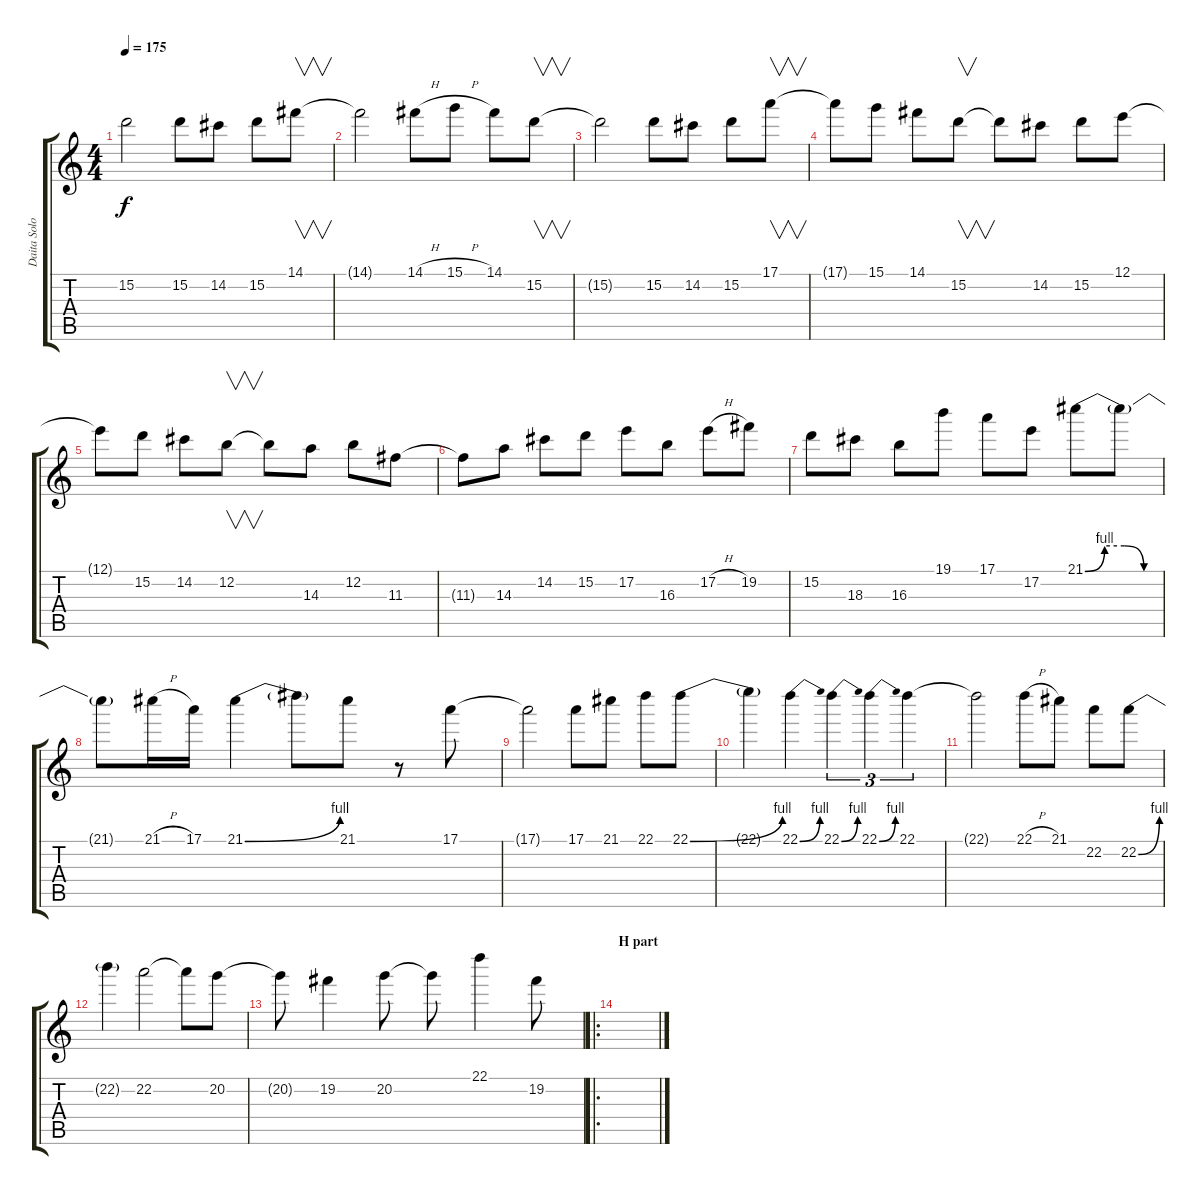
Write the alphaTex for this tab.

\track ("Daita Solo" "Daita Solo") {instrument distortionguitar}
\staff {score tabs}
\tuning (E4 B3 G3 D3 A2 E2) {hide}
\ts (4 4)
\tempo 175
\clef g2
\ks c
15.2{t}.2{dy f} 15.2.8 14.2.8 15.2.8 14.1.8{v} |
14.1{t}.2 14.1{h}.8 15.1{h}.8 14.1.8 15.2.8{v} |
15.2{t}.2 15.2.8 14.2.8 15.2.8 17.1.8{v} |
17.1{t}.8 15.1.8 14.1.8 15.2.8{v} 15.2{t}.8 14.2.8 15.2.8 12.1.8 |
12.1{t}.8 15.2.8 14.2.8 12.2.8{v} 12.2{t}.8 14.3.8 12.2.8 11.3.8 |
11.3{t}.8 14.3.8 14.2.8 15.2.8 17.2.8 16.3.8 17.2{h}.8 19.2.8 |
15.2.8 18.3.8 16.3.8 19.1.8 17.1.8 17.2.8 21.1{be (custom 0 0 15 4 30 4 45 0 60 0)}.8 21.1{t}.8 |
21.1{t}.8 21.1{h}.16 17.1.16 21.1{be (bend 0 0 60 4)}.4 21.1{t}.8 21.1.8 r.8 17.1.8 |
17.1{t}.2 17.1.8 21.1.8 22.1.8 22.1{be (bend 0 0 60 4)}.8 |
22.1{t}.4 22.1{be (bend 0 0 60 4)}.4 22.1{be (bend 0 0 60 4)}.4{tu (3 2)} 22.1{be (bend 0 0 60 4)}.4{tu (3 2)} 22.1.4{tu (3 2)} |
22.1{t}.2 22.1{h}.8 21.1.8 22.2.8 22.2{be (bend 0 0 60 4)}.8 |
22.2{t}.4 22.2.2 22.2{t}.8 20.2.8 |
20.2{t}.8 19.2.4 20.2.8 20.2{t}.8 22.1.4 19.2.8 |
\ro
\section ("" "H part")
